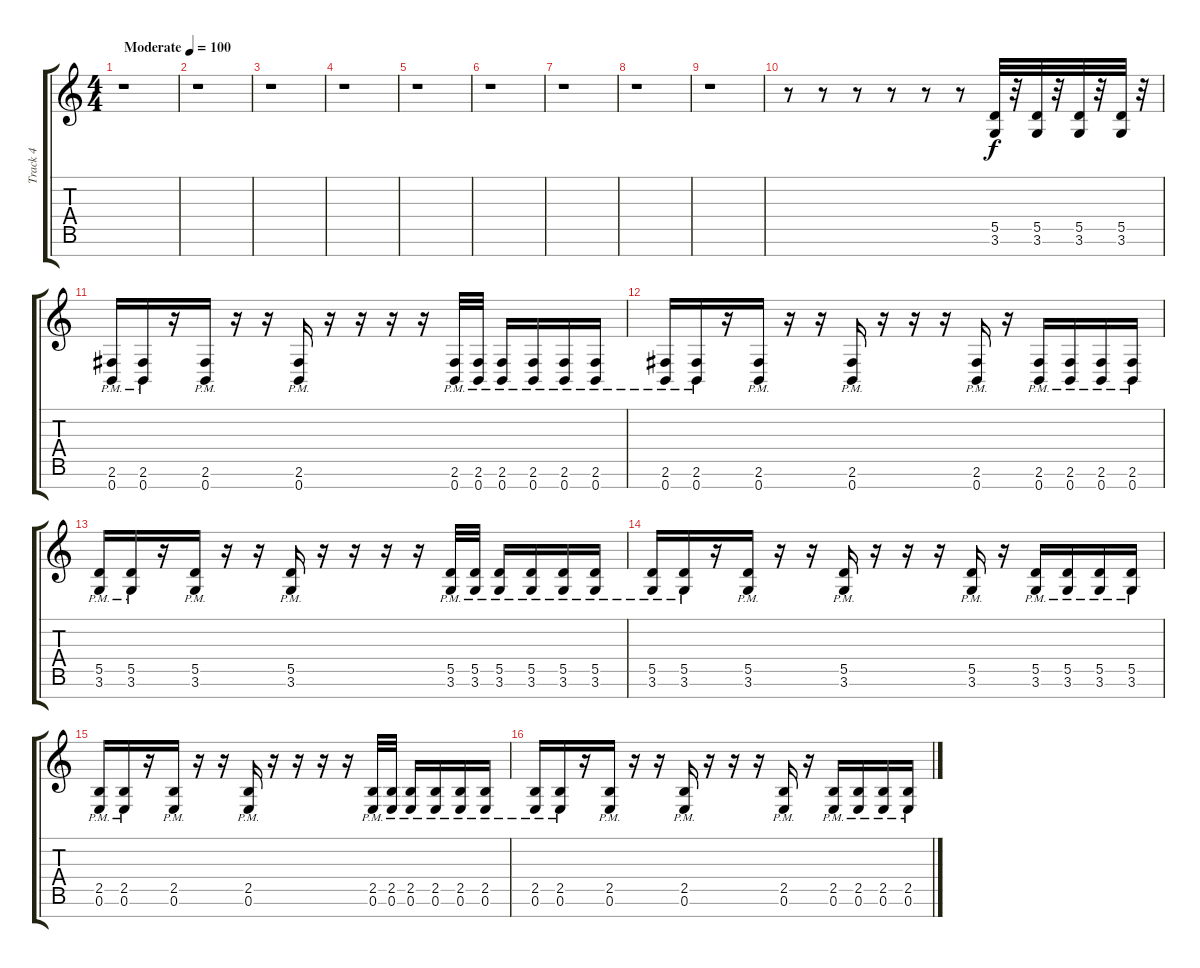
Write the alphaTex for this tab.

\track ("Track 4" "Track 4") {instrument distortionguitar}
\staff {score tabs}
\tuning (E4 B3 G3 D3 A2 E2 B1) {hide}
\ts (4 4)
\tempo (100 "Moderate")
\clef g2
\ks c
r.1{dy f instrument distortionguitar} |
r.1 |
r.1 |
r.1 |
r.1 |
r.1 |
r.1 |
r.1 |
r.1 |
r.8 r.8 r.8 r.8 r.8 r.8 (5.5 3.6).32 r.32 (5.5 3.6).32 r.32 (5.5 3.6).32 r.32 (5.5 3.6).32 r.32 |
(2.6{pm} 0.7{pm}).16 (2.6{pm} 0.7{pm}).16 r.16 (2.6{pm} 0.7{pm}).16 r.16 r.16 (2.6{pm} 0.7{pm}).16 r.16 r.16 r.16 r.16 (2.6{pm} 0.7{pm}).32 (2.6{pm} 0.7{pm}).32 (2.6{pm} 0.7{pm}).16 (2.6{pm} 0.7{pm}).16 (2.6{pm} 0.7{pm}).16 (2.6{pm} 0.7{pm}).16 |
(2.6{pm} 0.7{pm}).16 (2.6{pm} 0.7{pm}).16 r.16 (2.6{pm} 0.7{pm}).16 r.16 r.16 (2.6{pm} 0.7{pm}).16 r.16 r.16 r.16 (2.6{pm} 0.7{pm}).16 r.16 (2.6{pm} 0.7{pm}).16 (2.6{pm} 0.7{pm}).16 (2.6{pm} 0.7{pm}).16 (2.6{pm} 0.7{pm}).16 |
(5.5{pm} 3.6{pm}).16 (5.5{pm} 3.6{pm}).16 r.16 (5.5{pm} 3.6{pm}).16 r.16 r.16 (5.5{pm} 3.6{pm}).16 r.16 r.16 r.16 r.16 (5.5{pm} 3.6{pm}).32 (5.5{pm} 3.6{pm}).32 (5.5{pm} 3.6{pm}).16 (5.5{pm} 3.6{pm}).16 (5.5{pm} 3.6{pm}).16 (5.5{pm} 3.6{pm}).16 |
(5.5{pm} 3.6{pm}).16 (5.5{pm} 3.6{pm}).16 r.16 (5.5{pm} 3.6{pm}).16 r.16 r.16 (5.5{pm} 3.6{pm}).16 r.16 r.16 r.16 (5.5{pm} 3.6{pm}).16 r.16 (5.5{pm} 3.6{pm}).16 (5.5{pm} 3.6{pm}).16 (5.5{pm} 3.6{pm}).16 (5.5{pm} 3.6{pm}).16 |
(2.5{pm} 0.6{pm}).16 (2.5{pm} 0.6{pm}).16 r.16 (2.5{pm} 0.6{pm}).16 r.16 r.16 (2.5{pm} 0.6{pm}).16 r.16 r.16 r.16 r.16 (2.5{pm} 0.6{pm}).32 (2.5{pm} 0.6{pm}).32 (2.5{pm} 0.6{pm}).16 (2.5{pm} 0.6{pm}).16 (2.5{pm} 0.6{pm}).16 (2.5{pm} 0.6{pm}).16 |
(2.5{pm} 0.6{pm}).16 (2.5{pm} 0.6{pm}).16 r.16 (2.5{pm} 0.6{pm}).16 r.16 r.16 (2.5{pm} 0.6{pm}).16 r.16 r.16 r.16 (2.5{pm} 0.6{pm}).16 r.16 (2.5{pm} 0.6{pm}).16 (2.5{pm} 0.6{pm}).16 (2.5{pm} 0.6{pm}).16 (2.5{pm} 0.6{pm}).16
